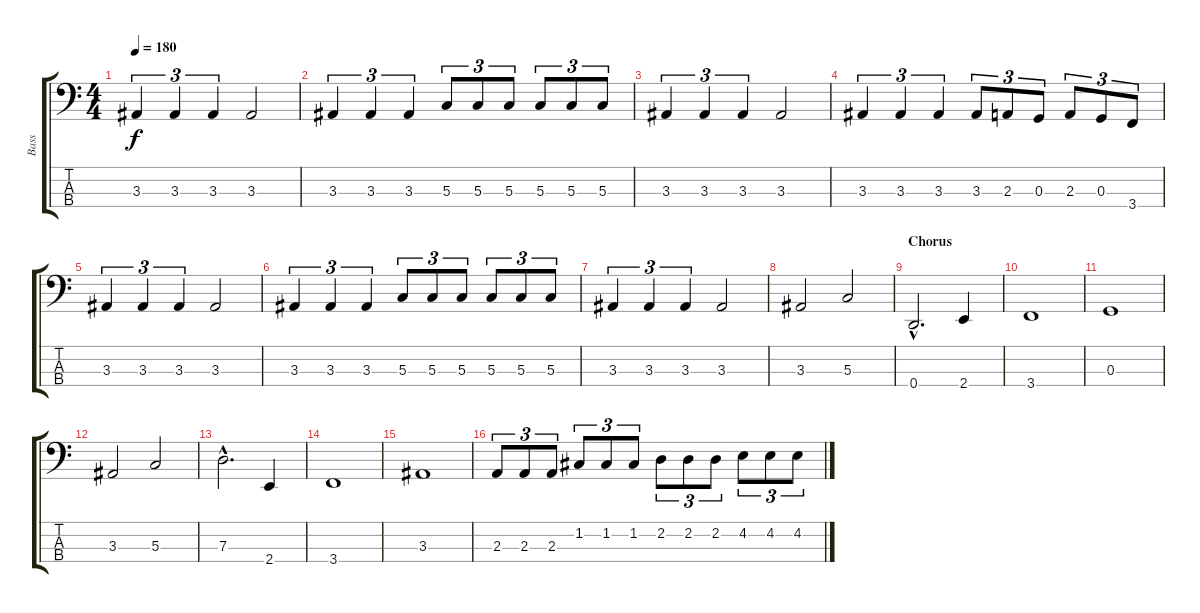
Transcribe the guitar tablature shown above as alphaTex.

\track ("Bass" "Bass") {instrument electricbassfinger}
\staff {score tabs}
\tuning (F2 C2 G1 D1) {hide}
\ts (4 4)
\tempo 180
\clef f4
\ks c
3.3.4{tu (3 2) dy f} 3.3.4{tu (3 2)} 3.3.4{tu (3 2)} 3.3.2 |
3.3.4{tu (3 2)} 3.3.4{tu (3 2)} 3.3.4{tu (3 2)} 5.3.8{tu (3 2)} 5.3.8{tu (3 2)} 5.3.8{tu (3 2)} 5.3.8{tu (3 2)} 5.3.8{tu (3 2)} 5.3.8{tu (3 2)} |
3.3.4{tu (3 2)} 3.3.4{tu (3 2)} 3.3.4{tu (3 2)} 3.3.2 |
3.3.4{tu (3 2)} 3.3.4{tu (3 2)} 3.3.4{tu (3 2)} 3.3.8{tu (3 2)} 2.3.8{tu (3 2)} 0.3.8{tu (3 2)} 2.3.8{tu (3 2)} 0.3.8{tu (3 2)} 3.4.8{tu (3 2)} |
3.3.4{tu (3 2)} 3.3.4{tu (3 2)} 3.3.4{tu (3 2)} 3.3.2 |
3.3.4{tu (3 2)} 3.3.4{tu (3 2)} 3.3.4{tu (3 2)} 5.3.8{tu (3 2)} 5.3.8{tu (3 2)} 5.3.8{tu (3 2)} 5.3.8{tu (3 2)} 5.3.8{tu (3 2)} 5.3.8{tu (3 2)} |
3.3.4{tu (3 2)} 3.3.4{tu (3 2)} 3.3.4{tu (3 2)} 3.3.2 |
3.3.2 5.3.2 |
\section ("" "Chorus")
0.4{hac}.2{d} 2.4.4 |
3.4.1 |
0.3.1 |
3.3.2 5.3.2 |
7.3{hac}.2{d} 2.4.4 |
3.4.1 |
3.3.1 |
2.3.8{tu (3 2)} 2.3.8{tu (3 2)} 2.3.8{tu (3 2)} 1.2.8{tu (3 2)} 1.2.8{tu (3 2)} 1.2.8{tu (3 2)} 2.2.8{tu (3 2)} 2.2.8{tu (3 2)} 2.2.8{tu (3 2)} 4.2.8{tu (3 2)} 4.2.8{tu (3 2)} 4.2.8{tu (3 2)}
